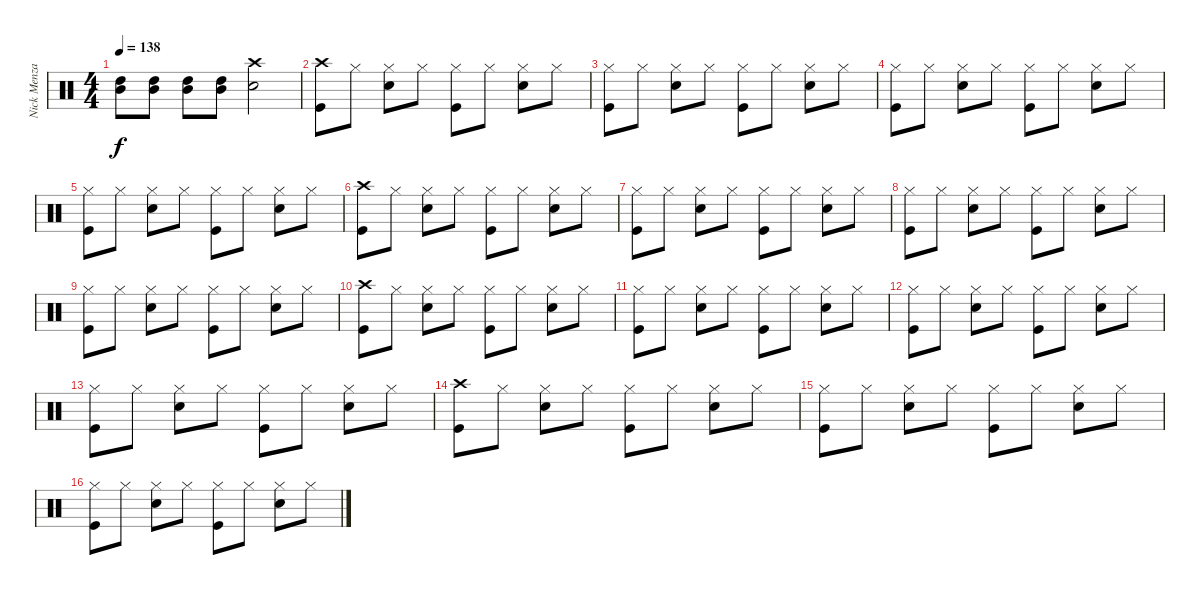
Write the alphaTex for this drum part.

\track ("Nick Menza (Drums)" "Nick Menza") {instrument percussion}
\staff {score}
\articulation defaults
\ts (4 4)
\tempo 138
\clef neutral
\ks c
("High Tom (hit)" "Mid Tom (hit)").8{dy f} ("High Tom (hit)" "Mid Tom (hit)").8 ("High Tom (hit)" "Mid Tom (hit)").8 ("High Tom (hit)" "Mid Tom (hit)").8 ("Crash high (hit)" "Snare (hit) 2").2 |
("Crash high (hit)" "Kick (hit)").8 "Hi-Hat (closed)".8 ("Hi-Hat (closed)" "Snare (hit) 2").8 "Hi-Hat (closed)".8 ("Hi-Hat (closed)" "Kick (hit)").8 "Hi-Hat (closed)".8 ("Hi-Hat (closed)" "Snare (hit) 2").8 "Hi-Hat (closed)".8 |
("Hi-Hat (closed)" "Kick (hit)").8 "Hi-Hat (closed)".8 ("Hi-Hat (closed)" "Snare (hit) 2").8 "Hi-Hat (closed)".8 ("Hi-Hat (closed)" "Kick (hit)").8 "Hi-Hat (closed)".8 ("Hi-Hat (closed)" "Snare (hit) 2").8 "Hi-Hat (closed)".8 |
("Hi-Hat (closed)" "Kick (hit)").8 "Hi-Hat (closed)".8 ("Hi-Hat (closed)" "Snare (hit) 2").8 "Hi-Hat (closed)".8 ("Hi-Hat (closed)" "Kick (hit)").8 "Hi-Hat (closed)".8 ("Hi-Hat (closed)" "Snare (hit) 2").8 "Hi-Hat (closed)".8 |
("Hi-Hat (closed)" "Kick (hit)").8 "Hi-Hat (closed)".8 ("Hi-Hat (closed)" "Snare (hit) 2").8 "Hi-Hat (closed)".8 ("Hi-Hat (closed)" "Kick (hit)").8 "Hi-Hat (closed)".8 ("Hi-Hat (closed)" "Snare (hit) 2").8 "Hi-Hat (closed)".8 |
("Crash high (hit)" "Kick (hit)").8 "Hi-Hat (closed)".8 ("Hi-Hat (closed)" "Snare (hit) 2").8 "Hi-Hat (closed)".8 ("Hi-Hat (closed)" "Kick (hit)").8 "Hi-Hat (closed)".8 ("Hi-Hat (closed)" "Snare (hit) 2").8 "Hi-Hat (closed)".8 |
("Hi-Hat (closed)" "Kick (hit)").8 "Hi-Hat (closed)".8 ("Hi-Hat (closed)" "Snare (hit) 2").8 "Hi-Hat (closed)".8 ("Hi-Hat (closed)" "Kick (hit)").8 "Hi-Hat (closed)".8 ("Hi-Hat (closed)" "Snare (hit) 2").8 "Hi-Hat (closed)".8 |
("Hi-Hat (closed)" "Kick (hit)").8 "Hi-Hat (closed)".8 ("Hi-Hat (closed)" "Snare (hit) 2").8 "Hi-Hat (closed)".8 ("Hi-Hat (closed)" "Kick (hit)").8 "Hi-Hat (closed)".8 ("Hi-Hat (closed)" "Snare (hit) 2").8 "Hi-Hat (closed)".8 |
("Hi-Hat (closed)" "Kick (hit)").8 "Hi-Hat (closed)".8 ("Hi-Hat (closed)" "Snare (hit) 2").8 "Hi-Hat (closed)".8 ("Hi-Hat (closed)" "Kick (hit)").8 "Hi-Hat (closed)".8 ("Hi-Hat (closed)" "Snare (hit) 2").8 "Hi-Hat (closed)".8 |
("Crash high (hit)" "Kick (hit)").8 "Hi-Hat (closed)".8 ("Hi-Hat (closed)" "Snare (hit) 2").8 "Hi-Hat (closed)".8 ("Hi-Hat (closed)" "Kick (hit)").8 "Hi-Hat (closed)".8 ("Hi-Hat (closed)" "Snare (hit) 2").8 "Hi-Hat (closed)".8 |
("Hi-Hat (closed)" "Kick (hit)").8 "Hi-Hat (closed)".8 ("Hi-Hat (closed)" "Snare (hit) 2").8 "Hi-Hat (closed)".8 ("Hi-Hat (closed)" "Kick (hit)").8 "Hi-Hat (closed)".8 ("Hi-Hat (closed)" "Snare (hit) 2").8 "Hi-Hat (closed)".8 |
("Hi-Hat (closed)" "Kick (hit)").8 "Hi-Hat (closed)".8 ("Hi-Hat (closed)" "Snare (hit) 2").8 "Hi-Hat (closed)".8 ("Hi-Hat (closed)" "Kick (hit)").8 "Hi-Hat (closed)".8 ("Hi-Hat (closed)" "Snare (hit) 2").8 "Hi-Hat (closed)".8 |
("Hi-Hat (closed)" "Kick (hit)").8 "Hi-Hat (closed)".8 ("Hi-Hat (closed)" "Snare (hit) 2").8 "Hi-Hat (closed)".8 ("Hi-Hat (closed)" "Kick (hit)").8 "Hi-Hat (closed)".8 ("Hi-Hat (closed)" "Snare (hit) 2").8 "Hi-Hat (closed)".8 |
("Crash high (hit)" "Kick (hit)").8 "Hi-Hat (closed)".8 ("Hi-Hat (closed)" "Snare (hit) 2").8 "Hi-Hat (closed)".8 ("Hi-Hat (closed)" "Kick (hit)").8 "Hi-Hat (closed)".8 ("Hi-Hat (closed)" "Snare (hit) 2").8 "Hi-Hat (closed)".8 |
("Hi-Hat (closed)" "Kick (hit)").8 "Hi-Hat (closed)".8 ("Hi-Hat (closed)" "Snare (hit) 2").8 "Hi-Hat (closed)".8 ("Hi-Hat (closed)" "Kick (hit)").8 "Hi-Hat (closed)".8 ("Hi-Hat (closed)" "Snare (hit) 2").8 "Hi-Hat (closed)".8 |
("Hi-Hat (closed)" "Kick (hit)").8 "Hi-Hat (closed)".8 ("Hi-Hat (closed)" "Snare (hit) 2").8 "Hi-Hat (closed)".8 ("Hi-Hat (closed)" "Kick (hit)").8 "Hi-Hat (closed)".8 ("Hi-Hat (closed)" "Snare (hit) 2").8 "Hi-Hat (closed)".8
